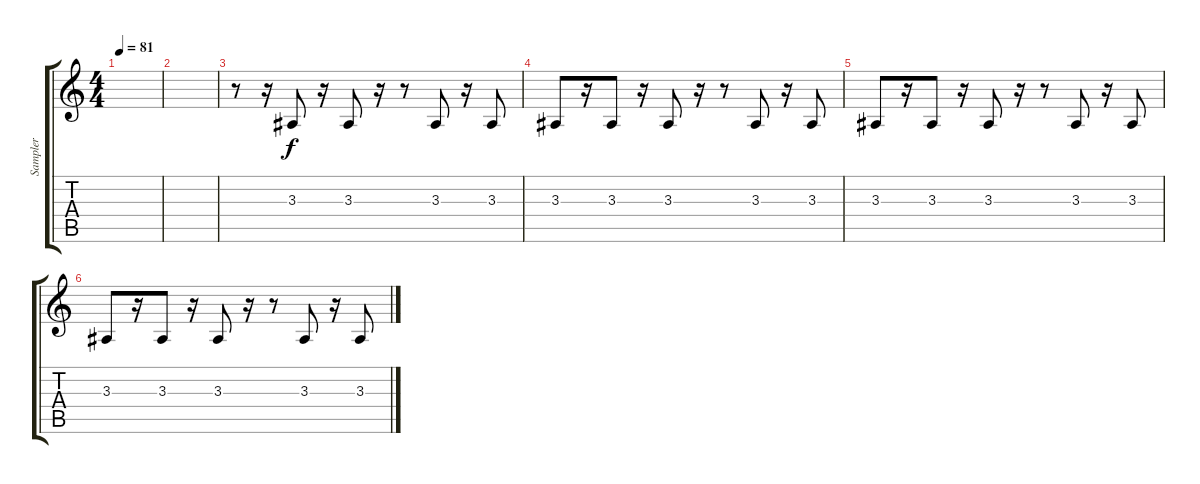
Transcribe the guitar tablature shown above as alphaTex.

\track ("Sampler " "Sampler ") {instrument lead5charang}
\staff {score tabs}
\tuning (E4 B3 G3 D3 A2 E2) {hide}
\ts (4 4)
\tempo 81
\clef g2
\ks c
|
|
r.8 r.16 3.3.8 r.16 3.3.8 r.16 r.8 3.3.8 r.16 3.3.8 |
3.3.8 r.16 3.3.8 r.16 3.3.8 r.16 r.8 3.3.8 r.16 3.3.8 |
3.3.8 r.16 3.3.8 r.16 3.3.8 r.16 r.8 3.3.8 r.16 3.3.8 |
3.3.8 r.16 3.3.8 r.16 3.3.8 r.16 r.8 3.3.8 r.16 3.3.8
